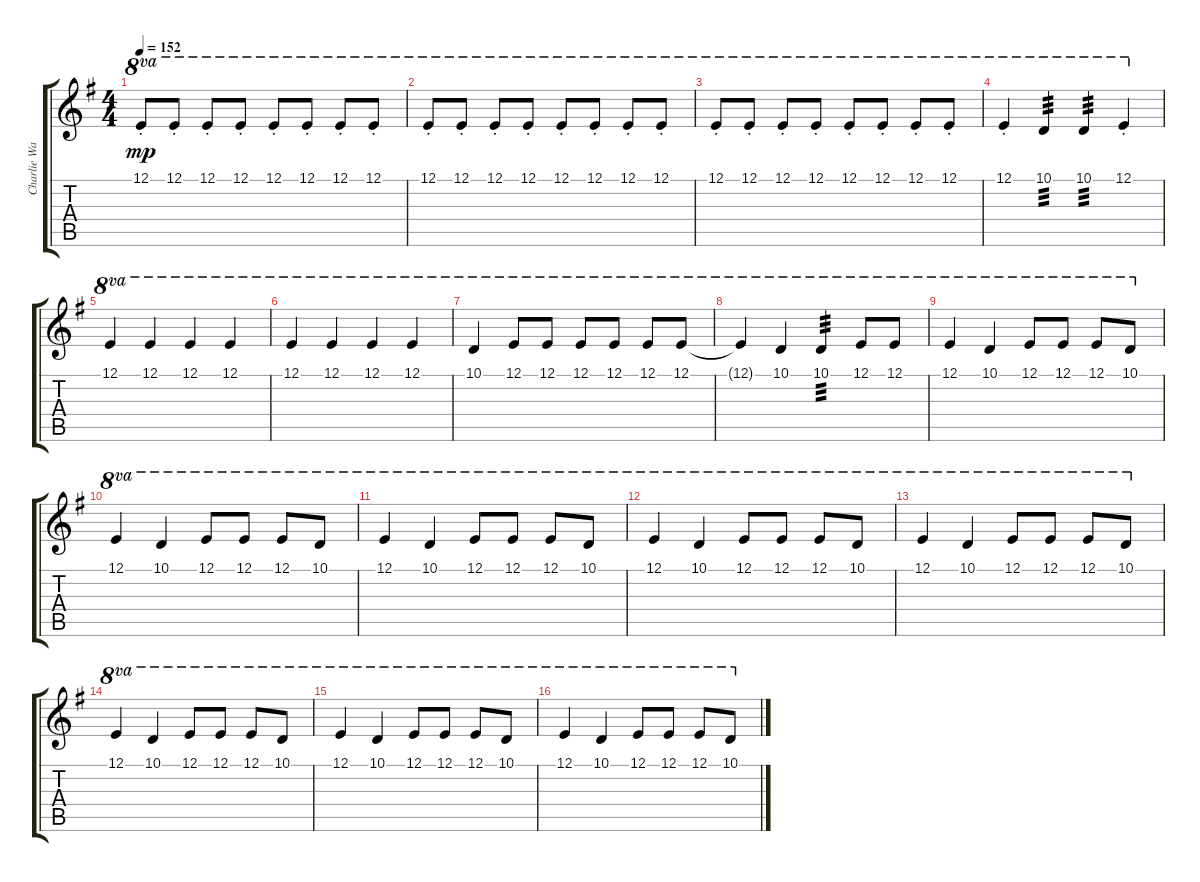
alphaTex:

\track ("Charlie Watts - Cymbal & Misc Percussion" "Charlie Wa") {instrument reversecymbal}
\staff {score tabs}
\tuning (E4 B3 G3 D3 A2 E2) {hide}
\ts (4 4)
\tempo 152
\clef g2
\ks g
12.1{st}.8{ot 8va dy mp} 12.1{st}.8{ot 8va} 12.1{st}.8{ot 8va} 12.1{st}.8{ot 8va} 12.1{st}.8{ot 8va} 12.1{st}.8{ot 8va} 12.1{st}.8{ot 8va} 12.1{st}.8{ot 8va} |
12.1{st}.8{ot 8va} 12.1{st}.8{ot 8va} 12.1{st}.8{ot 8va} 12.1{st}.8{ot 8va} 12.1{st}.8{ot 8va} 12.1{st}.8{ot 8va} 12.1{st}.8{ot 8va} 12.1{st}.8{ot 8va} |
12.1{st}.8{ot 8va} 12.1{st}.8{ot 8va} 12.1{st}.8{ot 8va} 12.1{st}.8{ot 8va} 12.1{st}.8{ot 8va} 12.1{st}.8{ot 8va} 12.1{st}.8{ot 8va} 12.1{st}.8{ot 8va} |
12.1{st}.4{ot 8va} 10.1.4{ot 8va tp 3} 10.1.4{ot 8va tp 3} 12.1{st}.4{ot 8va} |
12.1.4{ot 8va} 12.1.4{ot 8va} 12.1.4{ot 8va} 12.1.4{ot 8va} |
12.1.4{ot 8va} 12.1.4{ot 8va} 12.1.4{ot 8va} 12.1.4{ot 8va} |
10.1.4{ot 8va} 12.1.8{ot 8va} 12.1.8{ot 8va} 12.1.8{ot 8va} 12.1.8{ot 8va} 12.1.8{ot 8va} 12.1.8{ot 8va} |
12.1{t}.4{ot 8va} 10.1.4{ot 8va} 10.1.4{ot 8va tp 3} 12.1.8{ot 8va} 12.1.8{ot 8va} |
12.1.4{ot 8va} 10.1.4{ot 8va} 12.1.8{ot 8va} 12.1.8{ot 8va} 12.1.8{ot 8va} 10.1.8{ot 8va} |
12.1.4{ot 8va} 10.1.4{ot 8va} 12.1.8{ot 8va} 12.1.8{ot 8va} 12.1.8{ot 8va} 10.1.8{ot 8va} |
12.1.4{ot 8va} 10.1.4{ot 8va} 12.1.8{ot 8va} 12.1.8{ot 8va} 12.1.8{ot 8va} 10.1.8{ot 8va} |
12.1.4{ot 8va} 10.1.4{ot 8va} 12.1.8{ot 8va} 12.1.8{ot 8va} 12.1.8{ot 8va} 10.1.8{ot 8va} |
12.1.4{ot 8va} 10.1.4{ot 8va} 12.1.8{ot 8va} 12.1.8{ot 8va} 12.1.8{ot 8va} 10.1.8{ot 8va} |
12.1.4{ot 8va} 10.1.4{ot 8va} 12.1.8{ot 8va} 12.1.8{ot 8va} 12.1.8{ot 8va} 10.1.8{ot 8va} |
12.1.4{ot 8va} 10.1.4{ot 8va} 12.1.8{ot 8va} 12.1.8{ot 8va} 12.1.8{ot 8va} 10.1.8{ot 8va} |
12.1.4{ot 8va} 10.1.4{ot 8va} 12.1.8{ot 8va} 12.1.8{ot 8va} 12.1.8{ot 8va} 10.1.8{ot 8va}
